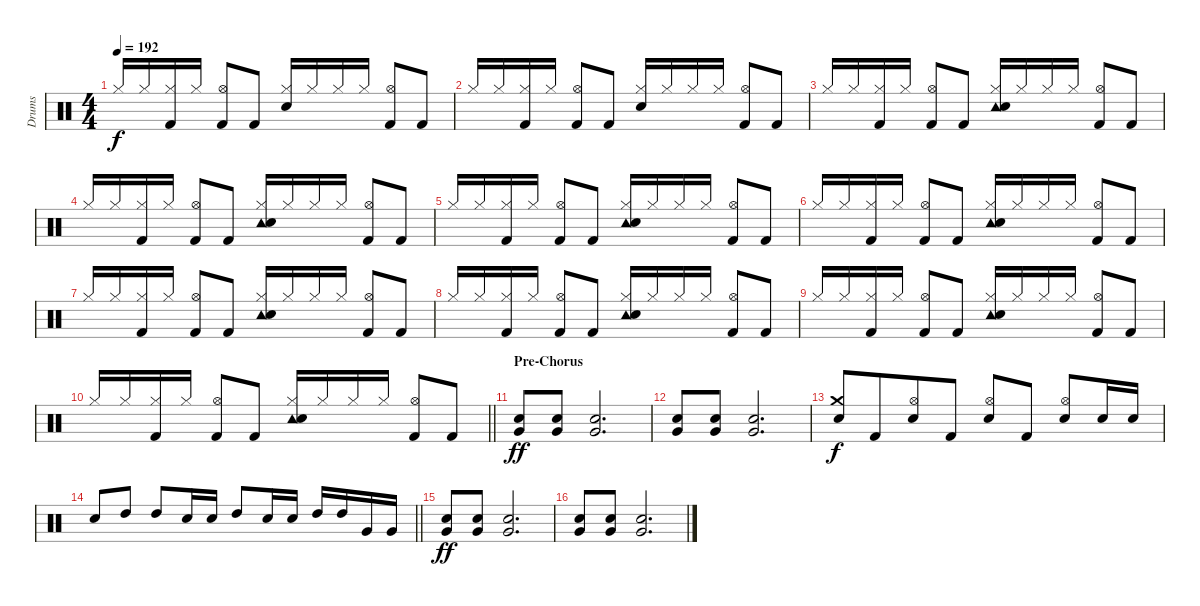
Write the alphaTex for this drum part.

\track ("Drums" "Drums") {instrument percussion}
\staff {score}
\articulation defaults
\ts (4 4)
\tempo 192
\clef neutral
\ks c "Hi-Hat (closed)".16{dy f beam Up} "Hi-Hat (closed)".16{beam Up}
("Hi-Hat (closed)" "Kick (hit) 2").16{beam Up} "Hi-Hat (closed)".16{beam Up} ("Hi-Hat (open)" "Kick (hit) 2").8{beam Up} "Kick (hit) 2".8{beam Up} ("Hi-Hat (closed)" "Electric Snare (hit)").16{beam Up} "Hi-Hat (closed)".16{beam Up} "Hi-Hat (closed)".16{beam Up} "Hi-Hat (closed)".16{beam Up} ("Hi-Hat (open)" "Kick (hit) 2").8{beam Up} "Kick (hit) 2".8{beam Up} |
"Hi-Hat (closed)".16{beam Up} "Hi-Hat (closed)".16{beam Up} ("Hi-Hat (closed)" "Kick (hit) 2").16{beam Up} "Hi-Hat (closed)".16{beam Up} ("Hi-Hat (open)" "Kick (hit) 2").8{beam Up} "Kick (hit) 2".8{beam Up} ("Hi-Hat (closed)" "Electric Snare (hit)").16{beam Up} "Hi-Hat (closed)".16{beam Up} "Hi-Hat (closed)".16{beam Up} "Hi-Hat (closed)".16{beam Up} ("Hi-Hat (open)" "Kick (hit) 2").8{beam Up} "Kick (hit) 2".8{beam Up} |
"Hi-Hat (closed)".16{beam Up} "Hi-Hat (closed)".16{beam Up} ("Hi-Hat (closed)" "Kick (hit) 2").16{beam Up} "Hi-Hat (closed)".16{beam Up} ("Hi-Hat (open)" "Kick (hit) 2").8{beam Up} "Kick (hit) 2".8{beam Up} ("Hi-Hat (closed)" "Tambourine (hit)" "Electric Snare (hit)").16{beam Up} "Hi-Hat (closed)".16{beam Up} "Hi-Hat (closed)".16{beam Up} "Hi-Hat (closed)".16{beam Up} ("Hi-Hat (open)" "Kick (hit) 2").8{beam Up} "Kick (hit) 2".8{beam Up} |
"Hi-Hat (closed)".16{beam Up} "Hi-Hat (closed)".16{beam Up} ("Hi-Hat (closed)" "Kick (hit) 2").16{beam Up} "Hi-Hat (closed)".16{beam Up} ("Hi-Hat (open)" "Kick (hit) 2").8{beam Up} "Kick (hit) 2".8{beam Up} ("Hi-Hat (closed)" "Tambourine (hit)" "Electric Snare (hit)").16{beam Up} "Hi-Hat (closed)".16{beam Up} "Hi-Hat (closed)".16{beam Up} "Hi-Hat (closed)".16{beam Up} ("Hi-Hat (open)" "Kick (hit) 2").8{beam Up} "Kick (hit) 2".8{beam Up} |
"Hi-Hat (closed)".16{beam Up} "Hi-Hat (closed)".16{beam Up} ("Hi-Hat (closed)" "Kick (hit) 2").16{beam Up} "Hi-Hat (closed)".16{beam Up} ("Hi-Hat (open)" "Kick (hit) 2").8{beam Up} "Kick (hit) 2".8{beam Up} ("Hi-Hat (closed)" "Tambourine (hit)" "Electric Snare (hit)").16{beam Up} "Hi-Hat (closed)".16{beam Up} "Hi-Hat (closed)".16{beam Up} "Hi-Hat (closed)".16{beam Up} ("Hi-Hat (open)" "Kick (hit) 2").8{beam Up} "Kick (hit) 2".8{beam Up} |
"Hi-Hat (closed)".16{beam Up} "Hi-Hat (closed)".16{beam Up} ("Hi-Hat (closed)" "Kick (hit) 2").16{beam Up} "Hi-Hat (closed)".16{beam Up} ("Hi-Hat (open)" "Kick (hit) 2").8{beam Up} "Kick (hit) 2".8{beam Up} ("Hi-Hat (closed)" "Tambourine (hit)" "Electric Snare (hit)").16{beam Up} "Hi-Hat (closed)".16{beam Up} "Hi-Hat (closed)".16{beam Up} "Hi-Hat (closed)".16{beam Up} ("Hi-Hat (open)" "Kick (hit) 2").8{beam Up} "Kick (hit) 2".8{beam Up} |
"Hi-Hat (closed)".16{beam Up} "Hi-Hat (closed)".16{beam Up} ("Hi-Hat (closed)" "Kick (hit) 2").16{beam Up} "Hi-Hat (closed)".16{beam Up} ("Hi-Hat (open)" "Kick (hit) 2").8{beam Up} "Kick (hit) 2".8{beam Up} ("Hi-Hat (closed)" "Tambourine (hit)" "Electric Snare (hit)").16{beam Up} "Hi-Hat (closed)".16{beam Up} "Hi-Hat (closed)".16{beam Up} "Hi-Hat (closed)".16{beam Up} ("Hi-Hat (open)" "Kick (hit) 2").8{beam Up} "Kick (hit) 2".8{beam Up} |
"Hi-Hat (closed)".16{beam Up} "Hi-Hat (closed)".16{beam Up} ("Hi-Hat (closed)" "Kick (hit) 2").16{beam Up} "Hi-Hat (closed)".16{beam Up} ("Hi-Hat (open)" "Kick (hit) 2").8{beam Up} "Kick (hit) 2".8{beam Up} ("Hi-Hat (closed)" "Tambourine (hit)" "Electric Snare (hit)").16{beam Up} "Hi-Hat (closed)".16{beam Up} "Hi-Hat (closed)".16{beam Up} "Hi-Hat (closed)".16{beam Up} ("Hi-Hat (open)" "Kick (hit) 2").8{beam Up} "Kick (hit) 2".8{beam Up} |
"Hi-Hat (closed)".16{beam Up} "Hi-Hat (closed)".16{beam Up} ("Hi-Hat (closed)" "Kick (hit) 2").16{beam Up} "Hi-Hat (closed)".16{beam Up} ("Hi-Hat (open)" "Kick (hit) 2").8{beam Up} "Kick (hit) 2".8{beam Up} ("Hi-Hat (closed)" "Tambourine (hit)" "Electric Snare (hit)").16{beam Up} "Hi-Hat (closed)".16{beam Up} "Hi-Hat (closed)".16{beam Up} "Hi-Hat (closed)".16{beam Up} ("Hi-Hat (open)" "Kick (hit) 2").8{beam Up} "Kick (hit) 2".8{beam Up} |
\barLineRight lightlight "Hi-Hat (closed)".16{beam Up} "Hi-Hat (closed)".16{beam Up}
("Hi-Hat (closed)" "Kick (hit) 2").16{beam Up} "Hi-Hat (closed)".16{beam Up} ("Hi-Hat (open)" "Kick (hit) 2").8{beam Up} "Kick (hit) 2".8{beam Up} ("Hi-Hat (closed)" "Tambourine (hit)" "Electric Snare (hit)").16{beam Up} "Hi-Hat (closed)".16{beam Up} "Hi-Hat (closed)".16{beam Up} "Hi-Hat (closed)".16{beam Up} ("Hi-Hat (open)" "Kick (hit) 2").8{beam Up} "Kick (hit) 2".8{beam Up} |
\section ("" "Pre-Chorus")
("Electric Snare (hit)" "Very Low Tom (hit)").8{dy ff beam Up} ("Electric Snare (hit)" "Very Low Tom (hit)").8{beam Up} ("Electric Snare (hit)" "Very Low Tom (hit)").2{d beam Up} |
("Electric Snare (hit)" "Very Low Tom (hit)").8{beam Up} ("Electric Snare (hit)" "Very Low Tom (hit)").8{beam Up} ("Electric Snare (hit)" "Very Low Tom (hit)").2{d beam Up} |
("Electric Snare (hit)" "Crash medium (hit)").8{dy f beam Up} "Kick (hit) 2".8{beam Up beam merge} ("Electric Snare (hit)" "Hi-Hat (open)").8{beam Up} "Kick (hit) 2".8{beam Up} ("Electric Snare (hit)" "Hi-Hat (open)").8{beam Up} "Kick (hit) 2".8{beam Up} ("Electric Snare (hit)" "Hi-Hat (open)").8{beam Up} "Electric Snare (hit)".16{beam Up} "Electric Snare (hit)".16{beam Up} |
\barLineRight lightlight "Electric Snare (hit)".8{beam Up} "High Tom (hit)".8{beam Up} "High Tom (hit)".8{beam Up} "Electric Snare (hit)".16{beam Up} "Electric Snare (hit)".16{beam Up} "High Tom (hit)".8{beam Up} "Electric Snare (hit)".16{beam Up} "Electric Snare (hit)".16{beam Up} "High Tom (hit)".16{beam Up} "High Tom (hit)".16{beam Up} "Very Low Tom (hit)".16{beam Up} "Very Low Tom (hit)".16{beam Up}
|
("Electric Snare (hit)" "Very Low Tom (hit)").8{dy ff beam Up} ("Electric Snare (hit)" "Very Low Tom (hit)").8{beam Up} ("Electric Snare (hit)" "Very Low Tom (hit)").2{d beam Up} |
("Electric Snare (hit)" "Very Low Tom (hit)").8{beam Up} ("Electric Snare (hit)" "Very Low Tom (hit)").8{beam Up} ("Electric Snare (hit)" "Very Low Tom (hit)").2{d beam Up}
